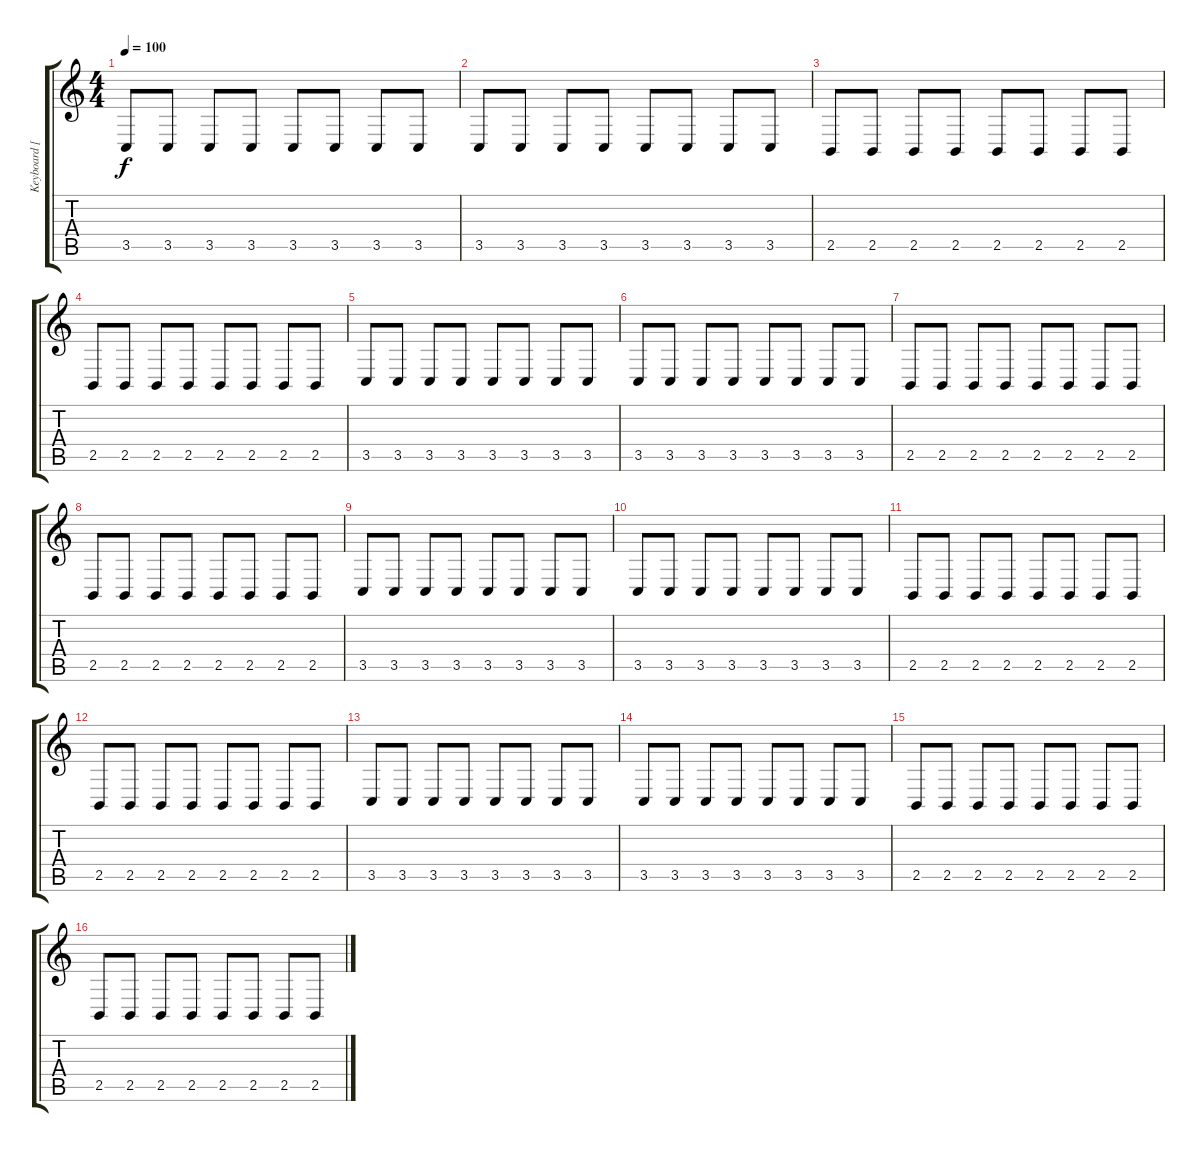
\track ("Keyboard [Left]" "Keyboard [") {instrument pad2warm}
\staff {score tabs}
\tuning (E4 B3 G3 D3 A2 E2) {hide}
\ts (4 4)
\tempo 100
\clef g2
\ks c
3.5.8{dy f} 3.5.8 3.5.8 3.5.8 3.5.8 3.5.8 3.5.8 3.5.8 |
3.5.8 3.5.8 3.5.8 3.5.8 3.5.8 3.5.8 3.5.8 3.5.8 |
2.5.8 2.5.8 2.5.8 2.5.8 2.5.8 2.5.8 2.5.8 2.5.8 |
2.5.8 2.5.8 2.5.8 2.5.8 2.5.8 2.5.8 2.5.8 2.5.8 |
3.5.8 3.5.8 3.5.8 3.5.8 3.5.8 3.5.8 3.5.8 3.5.8 |
3.5.8 3.5.8 3.5.8 3.5.8 3.5.8 3.5.8 3.5.8 3.5.8 |
2.5.8 2.5.8 2.5.8 2.5.8 2.5.8 2.5.8 2.5.8 2.5.8 |
2.5.8 2.5.8 2.5.8 2.5.8 2.5.8 2.5.8 2.5.8 2.5.8 |
3.5.8 3.5.8 3.5.8 3.5.8 3.5.8 3.5.8 3.5.8 3.5.8 |
3.5.8 3.5.8 3.5.8 3.5.8 3.5.8 3.5.8 3.5.8 3.5.8 |
2.5.8 2.5.8 2.5.8 2.5.8 2.5.8 2.5.8 2.5.8 2.5.8 |
2.5.8 2.5.8 2.5.8 2.5.8 2.5.8 2.5.8 2.5.8 2.5.8 |
3.5.8 3.5.8 3.5.8 3.5.8 3.5.8 3.5.8 3.5.8 3.5.8 |
3.5.8 3.5.8 3.5.8 3.5.8 3.5.8 3.5.8 3.5.8 3.5.8 |
2.5.8 2.5.8 2.5.8 2.5.8 2.5.8 2.5.8 2.5.8 2.5.8 |
2.5.8 2.5.8 2.5.8 2.5.8 2.5.8 2.5.8 2.5.8 2.5.8
